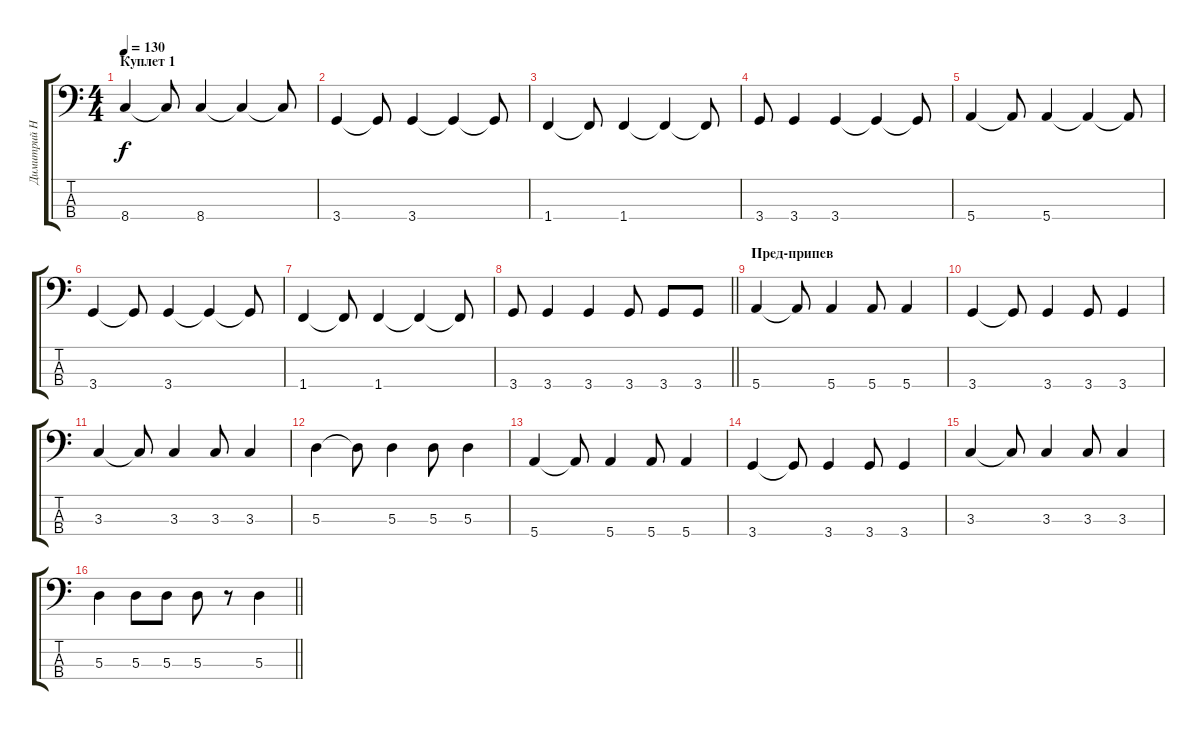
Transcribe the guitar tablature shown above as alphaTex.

\track ("Димитрий Наскидашвили" "Димитрий Н") {instrument electricbassfinger}
\staff {score tabs}
\tuning (G2 D2 A1 E1) {hide}
\ts (4 4)
\section ("" "Куплет 1")
\tempo 130
\clef f4
\ks c
8.4.4{dy f} 8.4{t}.8 8.4.4 8.4{t}.4 8.4{t}.8 |
3.4.4 3.4{t}.8 3.4.4 3.4{t}.4 3.4{t}.8 |
1.4.4 1.4{t}.8 1.4.4 1.4{t}.4 1.4{t}.8 |
3.4.8 3.4.4 3.4.4 3.4{t}.4 3.4{t}.8 |
5.4.4 5.4{t}.8 5.4.4 5.4{t}.4 5.4{t}.8 |
3.4.4 3.4{t}.8 3.4.4 3.4{t}.4 3.4{t}.8 |
1.4.4 1.4{t}.8 1.4.4 1.4{t}.4 1.4{t}.8 |
\barLineRight lightlight
3.4.8 3.4.4 3.4.4 3.4.8 3.4.8 3.4.8 |
\section ("" "Пред-припев")
5.4.4 5.4{t}.8 5.4.4 5.4.8 5.4.4 |
3.4.4 3.4{t}.8 3.4.4 3.4.8 3.4.4 |
3.3.4 3.3{t}.8 3.3.4 3.3.8 3.3.4 |
5.3.4 5.3{t}.8 5.3.4 5.3.8 5.3.4 |
5.4.4 5.4{t}.8 5.4.4 5.4.8 5.4.4 |
3.4.4 3.4{t}.8 3.4.4 3.4.8 3.4.4 |
3.3.4 3.3{t}.8 3.3.4 3.3.8 3.3.4 |
\barLineRight lightlight
5.3.4 5.3.8 5.3.8 5.3.8 r.8 5.3.4
